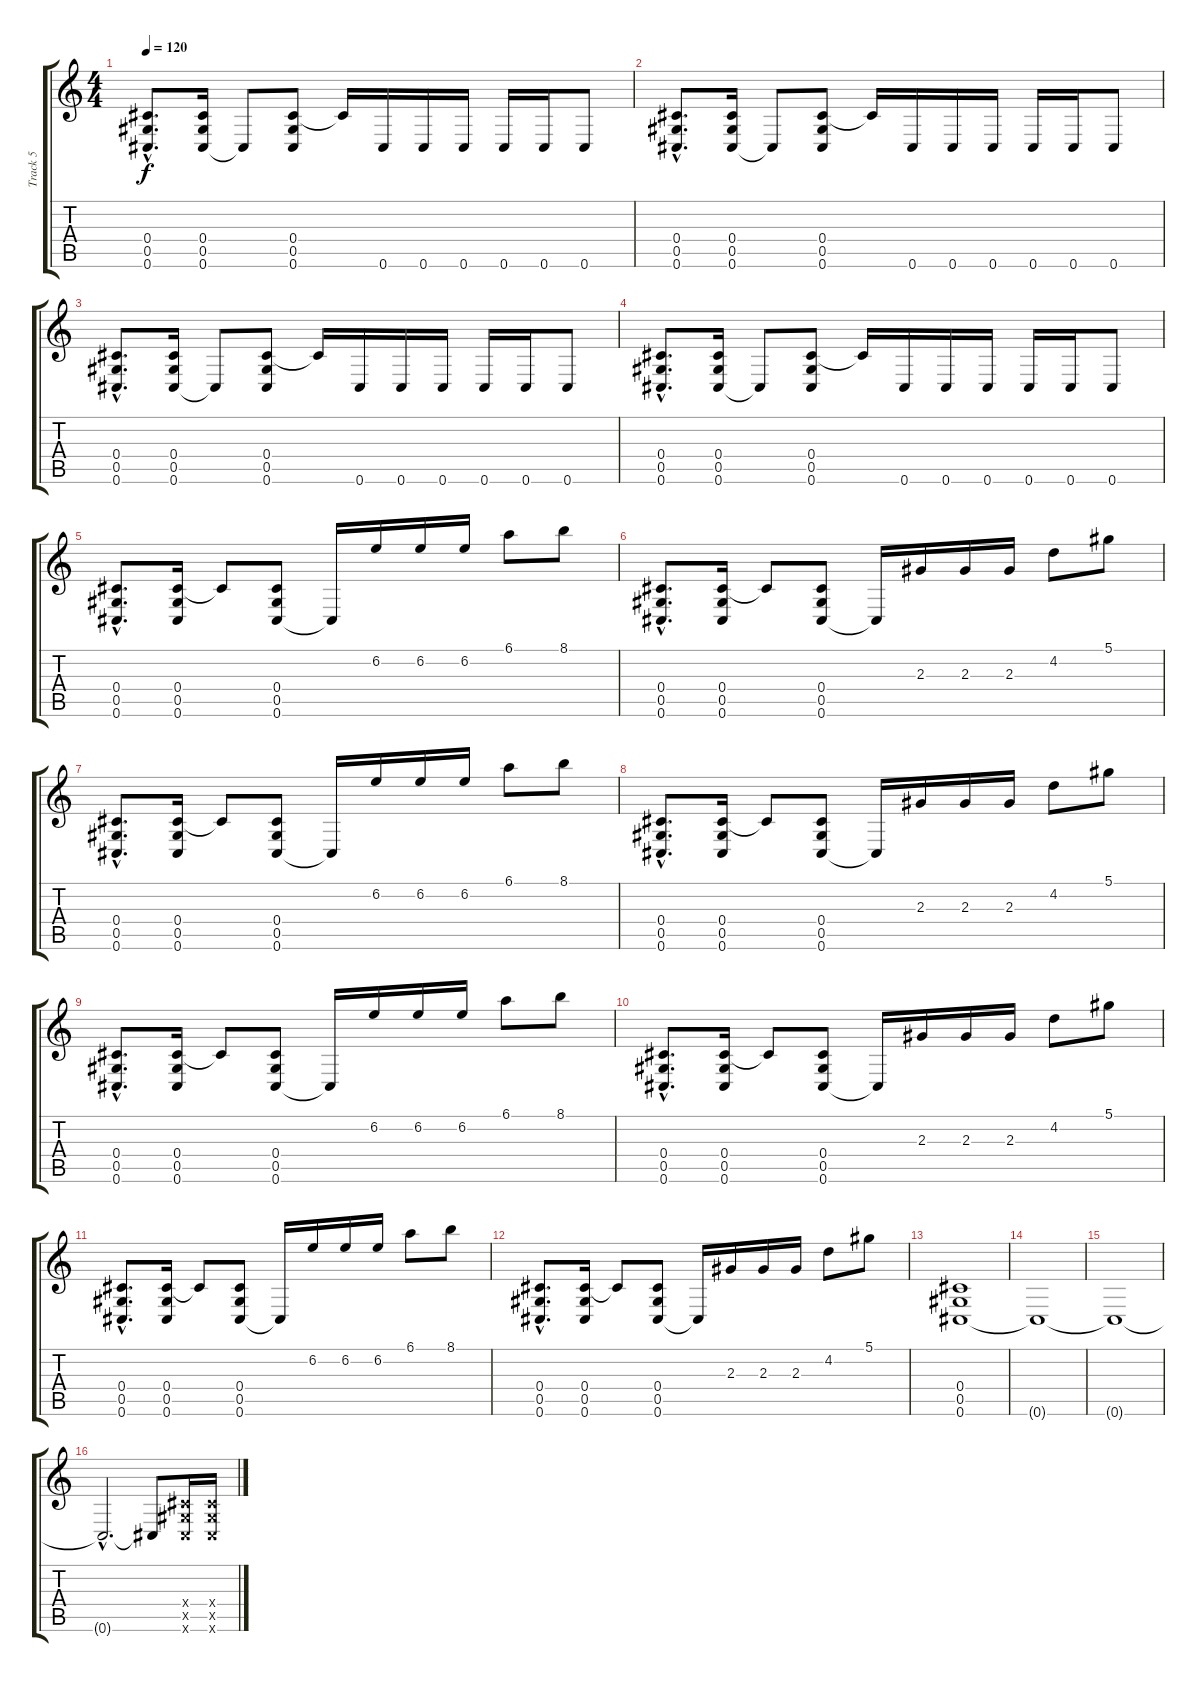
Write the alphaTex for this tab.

\track ("Track 5" "Track 5") {instrument overdrivenguitar}
\staff {score tabs}
\tuning (Eb4 Bb3 Gb3 Db3 Ab2 Db2) {hide}
\ts (4 4)
\tempo 120
\clef g2
\ks c
(0.4{hac} 0.5{hac} 0.6{hac}).8{d dy f} (0.4 0.5 0.6).16 0.6{t}.8 (0.4 0.5 0.6).8 0.4{t}.16 0.6.16 0.6.16 0.6.16 0.6.16 0.6.16 0.6.8 |
(0.4{hac} 0.5{hac} 0.6{hac}).8{d} (0.4 0.5 0.6).16 0.6{t}.8 (0.4 0.5 0.6).8 0.4{t}.16 0.6.16 0.6.16 0.6.16 0.6.16 0.6.16 0.6.8 |
(0.4{hac} 0.5{hac} 0.6{hac}).8{d} (0.4 0.5 0.6).16 0.6{t}.8 (0.4 0.5 0.6).8 0.4{t}.16 0.6.16 0.6.16 0.6.16 0.6.16 0.6.16 0.6.8 |
(0.4{hac} 0.5{hac} 0.6{hac}).8{d} (0.4 0.5 0.6).16 0.6{t}.8 (0.4 0.5 0.6).8 0.4{t}.16 0.6.16 0.6.16 0.6.16 0.6.16 0.6.16 0.6.8 |
(0.4{hac} 0.5{hac} 0.6{hac}).8{d} (0.4 0.5 0.6).16 0.4{t}.8 (0.4 0.5 0.6).8 0.6{t}.16 6.2.16 6.2.16 6.2.16 6.1.8 8.1.8 |
(0.4{hac} 0.5{hac} 0.6{hac}).8{d} (0.4 0.5 0.6).16 0.4{t}.8 (0.4 0.5 0.6).8 0.6{t}.16 2.3.16 2.3.16 2.3.16 4.2.8 5.1.8 |
(0.4{hac} 0.5{hac} 0.6{hac}).8{d} (0.4 0.5 0.6).16 0.4{t}.8 (0.4 0.5 0.6).8 0.6{t}.16 6.2.16 6.2.16 6.2.16 6.1.8 8.1.8 |
(0.4{hac} 0.5{hac} 0.6{hac}).8{d} (0.4 0.5 0.6).16 0.4{t}.8 (0.4 0.5 0.6).8 0.6{t}.16 2.3.16 2.3.16 2.3.16 4.2.8 5.1.8 |
(0.4{hac} 0.5{hac} 0.6{hac}).8{d} (0.4 0.5 0.6).16 0.4{t}.8 (0.4 0.5 0.6).8 0.6{t}.16 6.2.16 6.2.16 6.2.16 6.1.8 8.1.8 |
(0.4{hac} 0.5{hac} 0.6{hac}).8{d} (0.4 0.5 0.6).16 0.4{t}.8 (0.4 0.5 0.6).8 0.6{t}.16 2.3.16 2.3.16 2.3.16 4.2.8 5.1.8 |
(0.4{hac} 0.5{hac} 0.6{hac}).8{d} (0.4 0.5 0.6).16 0.4{t}.8 (0.4 0.5 0.6).8 0.6{t}.16 6.2.16 6.2.16 6.2.16 6.1.8 8.1.8 |
(0.4{hac} 0.5{hac} 0.6{hac}).8{d} (0.4 0.5 0.6).16 0.4{t}.8 (0.4 0.5 0.6).8 0.6{t}.16 2.3.16 2.3.16 2.3.16 4.2.8 5.1.8 |
(0.4 0.5 0.6).1 |
0.6{t}.1 |
0.6{t}.1 |
0.6{hac t}.2{d} 0.6{t}.8 (0.4{x} 0.5{x} 0.6{x}).16 (0.4{x} 0.5{x} 0.6{x}).16
